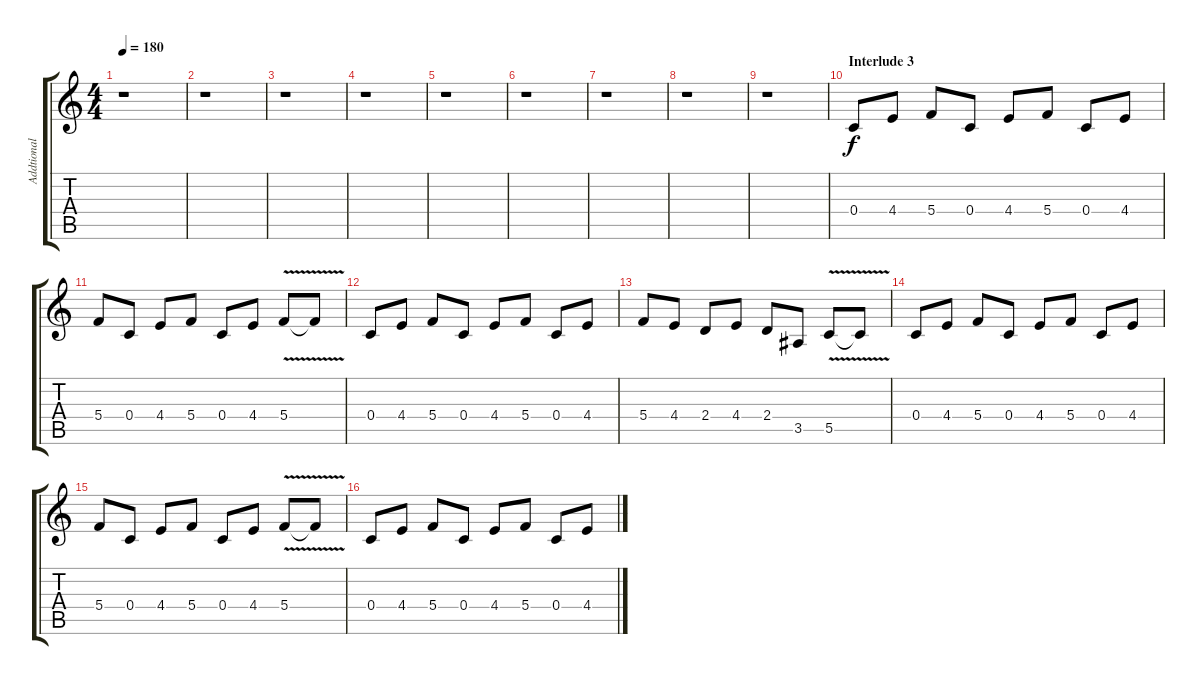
\track ("Addtional Guitar" "Addtional ") {instrument overdrivenguitar}
\staff {score tabs}
\tuning (D4 A3 F3 C3 G2 D2) {hide}
\ts (4 4)
\tempo 180
\clef g2
\ks c
r.1{dy f} |
r.1 |
r.1 |
r.1 |
r.1 |
r.1 |
r.1 |
r.1 |
r.1 |
\section ("" "Interlude 3")
0.4.8 4.4.8 5.4.8 0.4.8 4.4.8 5.4.8 0.4.8 4.4.8 |
5.4.8 0.4.8 4.4.8 5.4.8 0.4.8 4.4.8 5.4{v}.8 5.4{t}.8 |
0.4.8 4.4.8 5.4.8 0.4.8 4.4.8 5.4.8 0.4.8 4.4.8 |
5.4.8 4.4.8 2.4.8 4.4.8 2.4.8 3.5.8 5.5{v}.8 5.5{t}.8 |
0.4.8 4.4.8 5.4.8 0.4.8 4.4.8 5.4.8 0.4.8 4.4.8 |
5.4.8 0.4.8 4.4.8 5.4.8 0.4.8 4.4.8 5.4{v}.8 5.4{t}.8 |
0.4.8 4.4.8 5.4.8 0.4.8 4.4.8 5.4.8 0.4.8 4.4.8
